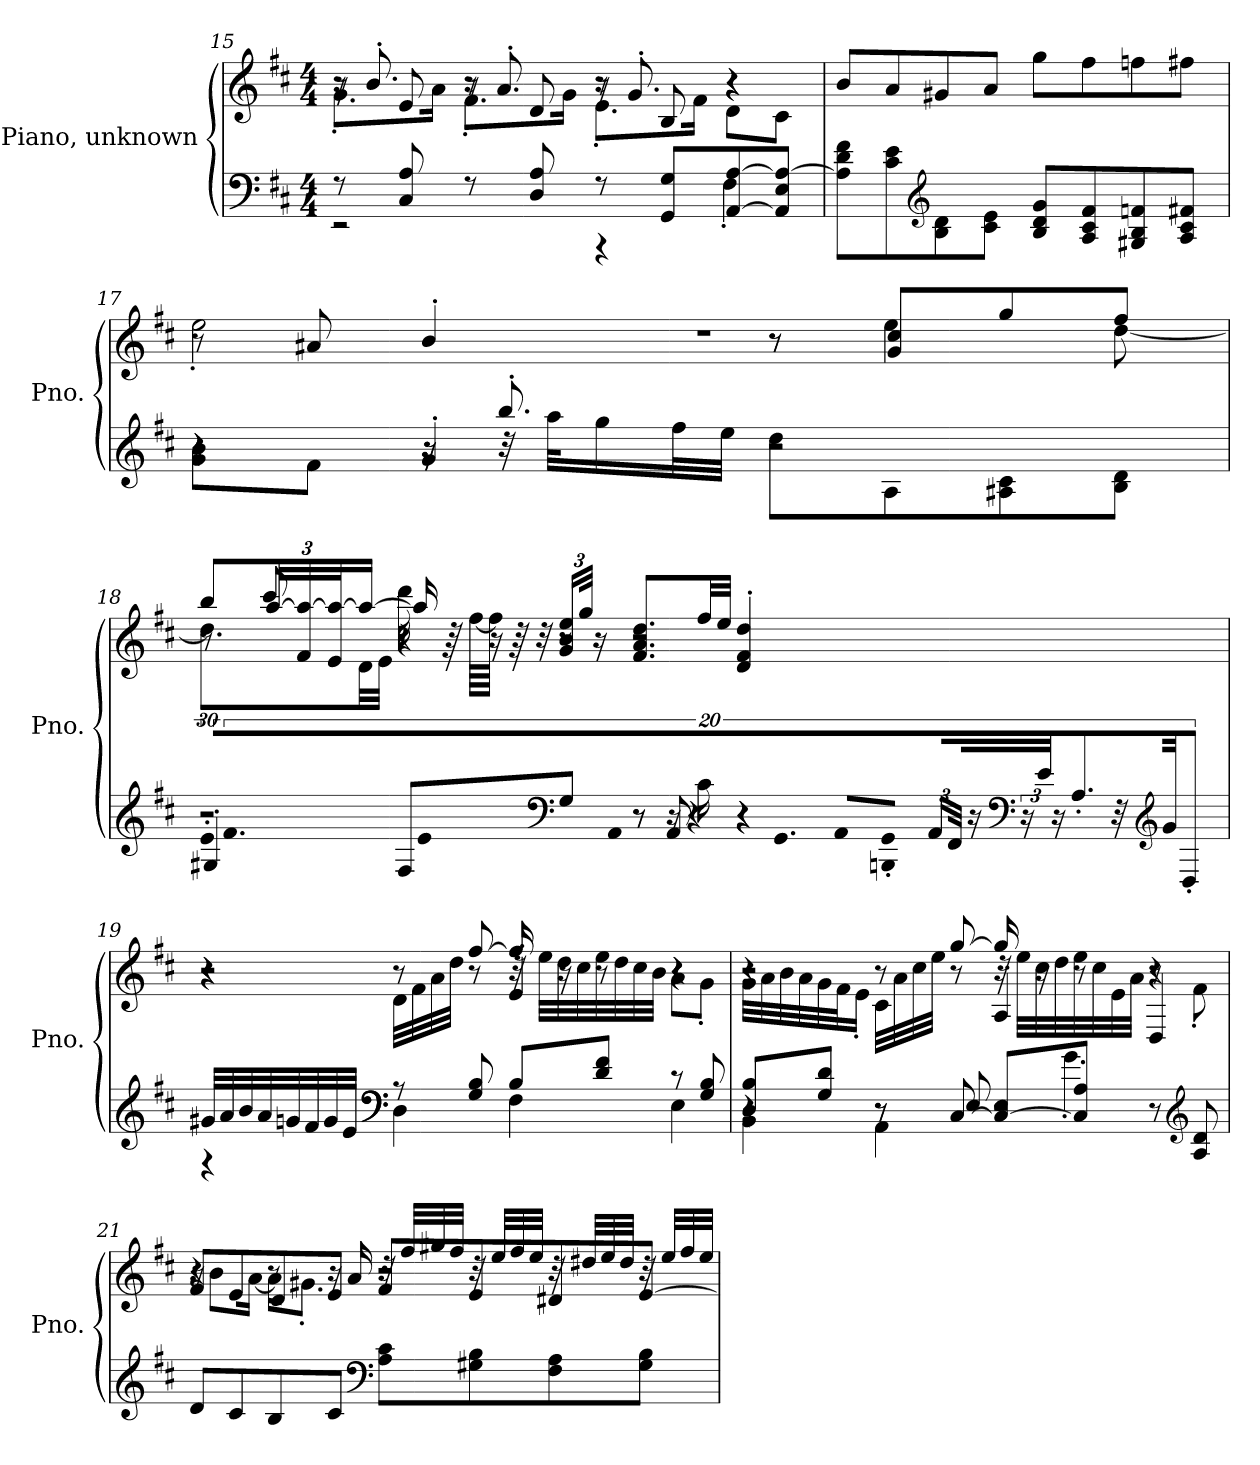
**kern	**kern
*part1	*part1
*staff2	*staff1
*I"Piano, unknown	*
*I'Pno.	*
*clefF4	*clefG2
*k[f#c#]	*k[f#c#]
*M4/4	*M4/4
=15	=15
*^	*^
*	*	*	*^
8r	2r	16r	8.g'\L	8r
.	.	8.b'/	.	.
8C#/ 8A/	.	.	.	8e/
.	.	.	16a\Jk	.
8r	.	16r	8.f#'\L	8r
.	.	8.a'/	.	.
8D/ 8A/	.	.	.	8d/
.	.	.	16g\Jk	.
8r	4r	16r	8.e'\L	8r
.	.	8.g'/	.	.
8GG/ 8G/L	.	.	.	8B/
.	.	.	16f#\Jk	.
[8AA/ [8A/	4F#'\	4r	8d\L	4r
8AA/] 8E/ 8A/_J	.	.	8c#\J	.
*v	*v	*	*	*
*	*v	*v	*v
!!LO:LB:g=z
=16	=16
8A\] 8d\ 8f#\L	8b/L
8c#\ 8e\	8a/
*clefG2	*
8B\ 8d\	8g#X/
8c#\ 8e\J	8a/J
8B/ 8d/ 8g/L	8gg\L
8A/ 8c#/ 8f#/	8ff#\
8G#X/ 8B/ 8fn/	8ffn\
8A/ 8c#/ 8f#X/J	8ff#X\J
=17	=17
*^	*^
*	*^	*	*^
4r	8g\ 8b\L	4r	1r	2ee'\	8r
.	8f#\J	.	.	.	8a#X/
16r	16r	4g'/	.	.	4b'/
8.bb'/	32r	.	.	.	.
.	32aa\KLL	.	.	.	.
.	16gg\	.	.	.	.
.	32ff#\L	.	.	.	.
.	32ee\JJJ	.	.	.	.
2r	8dd\L	2r	.	8r	8r
.	8A\	.	.	4ee\	8g/ 8cc#/L
.	8A#X\ 8c#\	.	.	.	8gg/
.	8B\ 8d\J	.	.	[8dd\	8ff#/J
!!LO:LB:g=z	!!	!!
=18	=18	=18	=18	=18	=18
!LO:N:vis=64	!	!	!	!	!
960%17e'/LLLL	2r	4G#X'/	8r	8.dd\L]	8bb/L
!LO:N:vis=64.	!	!	!	!	!
640%17f#/	.	.	.	.	.
1920ryy	.	.	.	.	.
!LO:N:vis=64	!	!	!	!	!
960%17e/	.	.	.	.	.
!LO:N:vis=256	!	!	!	!	!
1920%17f#/JJJJk	.	.	.	.	.
!LO:N:vis=128	!	!	!	!	!
1920%17r	.	.	.	.	.
!LO:N:vis=64.	!	!	!	!	!
640%17e/	.	.	.	.	.
1920ryy	.	.	.	.	.
!LO:N:vis=64	!	!	!	!	!
960%17f#/KKKL	.	.	.	.	.
*	*	*	*	*	*Xbrackettup
8Gn/' 8e/'J	.	.	8ccc#/	.	[48aa/LL
.	.	.	.	.	48f#/ 48aa/_
.	.	.	.	.	48e/ 48aa/_J
.	.	.	.	32d\LL	16aa/JJ_
.	.	.	.	32e\JJJ	.
*Xbrackettup	*	*	*	*	*
24f#/LL	.	8F#/L	4r	32ddd\	16aa/]
.	.	.	.	64r	.
48d/JJk	.	.	.	.	.
.	.	.	.	[64ff#\LLLL	.
16r	.	.	.	64ff#\JJJJ]	16r
.	.	.	.	64r	.
.	.	.	.	32r	.
*clefF4	*	*	*	*	*
*brackettup	*	*	*	*	*
24r	.	8G/J	.	8r	24g/ 24b/ 24ee/LL
48e/	.	.	.	.	48gg/JJk
16r	.	.	.	.	16r
8.A'/	8r	8r	2r	2r	8.f#/ 8.a/ 8.dd/L
.	16r	8AA/	.	.	.
32r	16c#\	.	.	.	32ff#/LL
*clefG2	*	*	*	*	*
32g/	.	.	.	.	32ee/JJJ
4D'/	4r	4r	.	.	4d/' 4f#/' 4dd/'
*	*v	*v	*	*	*
!!LO:LB:g=z	!!	!!
=19	=19	=19	=19	=19
32g#X/LLL	4r	4r	4r	2r
32a/	.	.	.	.
32b/	.	.	.	.
32a/	.	.	.	.
32gn/	.	.	.	.
32f#/	.	.	.	.
32g/	.	.	.	.
32e/JJJ	.	.	.	.
*clefF4	*	*	*	*
8r	4D\	8r	32d\LLL	.
.	.	.	32f#\	.
.	.	.	32a\	.
.	.	.	32dd\JJJ	.
8G/ 8B/	.	[8ff#/	8r	.
8B/L	4F#\	16ff#/]	32r	4e'/
.	.	.	32ee\LLL	.
.	.	16r	32dd\	.
.	.	.	32cc#\	.
8d/ 8f#/J	.	8r	32ee\	.
.	.	.	32dd\	.
.	.	.	32cc#\	.
.	.	.	32b\JJJ	.
8r	4E\	4r	8a\L	4r
8G/ 8B/	.	.	8g'\J	.
!!LO:LB:g=z	!!	!!
=20	=20	=20	=20	=20
*	*^	*	*	*
8D/ 8B/L	4BB\	4r	4r	32g\LLL	2r
.	.	.	.	32a\	.
.	.	.	.	32b\	.
.	.	.	.	32a\	.
8G/ 8d/J	.	.	.	32g\	.
.	.	.	.	32f#\J	.
.	.	.	.	16e'\JJ	.
8r	4AA\	8r	8r	32c#\LLL	.
.	.	.	.	32a\	.
.	.	.	.	32cc#\	.
.	.	.	.	32ee\JJJ	.
[8C#/	.	8E/	[8gg/	8r	.
8C#/_ 8E/L	8r	2r	16gg/]	32r	4A'/
.	.	.	.	32ee\LLL	.
.	.	.	16r	32cc#\	.
.	.	.	.	32dd\	.
8C#/] 8A/J	4.g'\	.	8r	32ee\	.
.	.	.	.	32cc#\	.
.	.	.	.	32e\	.
.	.	.	.	32a\JJJ	.
8r	.	.	4r	8r	4D/
*clefG2	*	*	*	*	*
8A/ 8d/	.	.	.	8f#'\	.
*v	*v	*v	*	*	*
!!LO:PB:g=z	!!	!!
=21	=21	=21	=21
8d/L	4r	16r	8f#/L
.	.	8b\L	.
8c#/	.	.	8e/
.	.	[16a\Jk	.
8B/	8r	16a\KL]	8d/
.	.	8.g#X'\J	.
8c#/J	16r	.	8e/J
.	16a/	.	.
*clefF4	*	*	*
8A\ 8c#\L	32r	2r	8f#/L
.	32ff#/LLL	.	.
.	32gg#X/	.	.
.	32ff#/JJJ	.	.
8G#X\ 8B\	32r	.	8e/
.	32ee/LLL	.	.
.	32ff#/	.	.
.	32ee/JJJ	.	.
8F#\ 8A\	32r	.	8d#X/
.	32dd#X/LLL	.	.
.	32ee/	.	.
.	32dd#/JJJ	.	.
8G#\ 8B\J	32r	.	[8e/J
.	32ee/LLL	.	.
.	32ff#/	.	.
.	32ee/JJJ	.	.
*	*v	*v	*v
=	=
*-	*-
